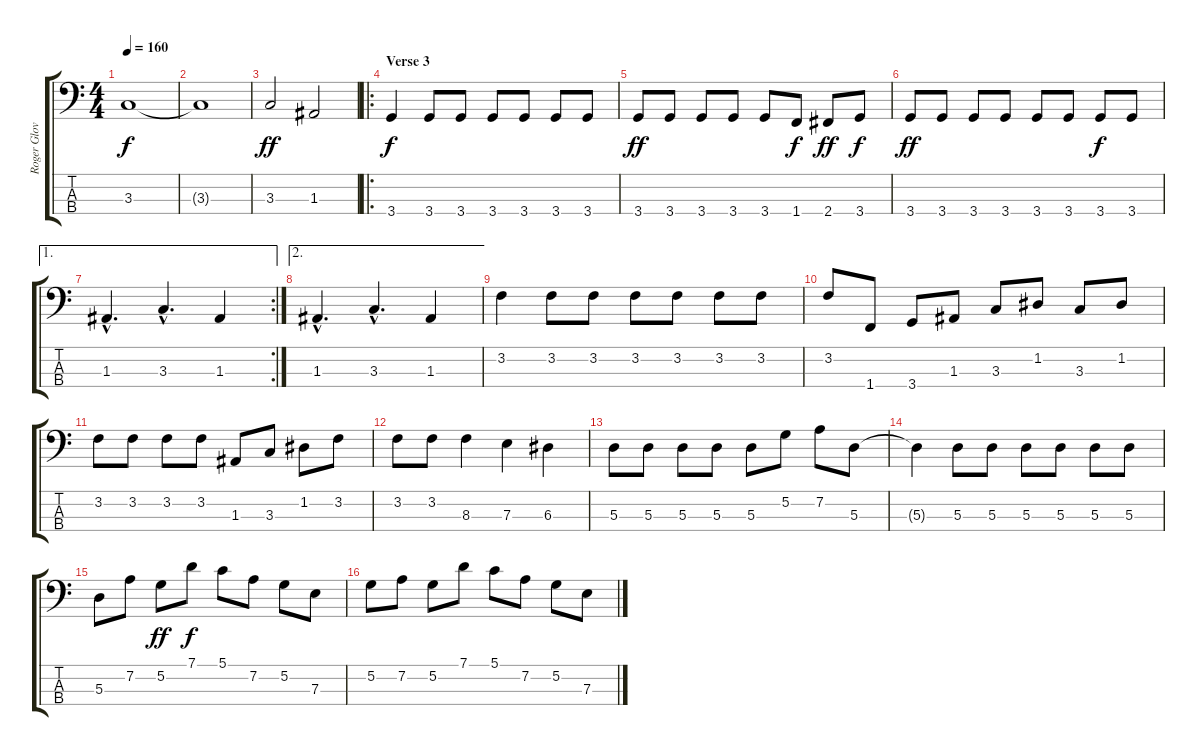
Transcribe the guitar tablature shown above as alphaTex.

\track ("Roger Glover" "Roger Glov") {instrument electricbasspick}
\staff {score tabs}
\tuning (G2 D2 A1 E1) {hide}
\ts (4 4)
\tempo 160
\clef f4
\ks c
3.3.1{dy f} |
3.3{t}.1 |
3.3.2{dy ff} 1.3.2 |
\ro
\section ("" "Verse 3")
3.4.4{dy f} 3.4.8 3.4.8 3.4.8 3.4.8 3.4.8 3.4.8 |
3.4.8{dy ff} 3.4.8 3.4.8 3.4.8 3.4.8 1.4.8{dy f} 2.4.8{dy ff} 3.4.8{dy f} |
3.4.8{dy ff} 3.4.8 3.4.8 3.4.8 3.4.8 3.4.8 3.4.8{dy f} 3.4.8 |
\ae 1
\rc 2
1.3{hac}.4{d} 3.3{hac}.4{d} 1.3.4 |
\ae 2
1.3{hac}.4{d} 3.3{hac}.4{d} 1.3.4 |
3.2.4 3.2.8 3.2.8 3.2.8 3.2.8 3.2.8 3.2.8 |
3.2.8 1.4.8 3.4.8 1.3.8 3.3.8 1.2.8 3.3.8 1.2.8 |
3.2.8 3.2.8 3.2.8 3.2.8 1.3.8 3.3.8 1.2.8 3.2.8 |
3.2.8 3.2.8 8.3.4 7.3.4 6.3.4 |
5.3.8 5.3.8 5.3.8 5.3.8 5.3.8 5.2.8 7.2.8 5.3.8 |
5.3{t}.4 5.3.8 5.3.8 5.3.8 5.3.8 5.3.8 5.3.8 |
5.3.8 7.2.8 5.2.8{dy ff} 7.1.8{dy f} 5.1.8 7.2.8 5.2.8 7.3.8 |
5.2.8 7.2.8 5.2.8 7.1.8 5.1.8 7.2.8 5.2.8 7.3.8
